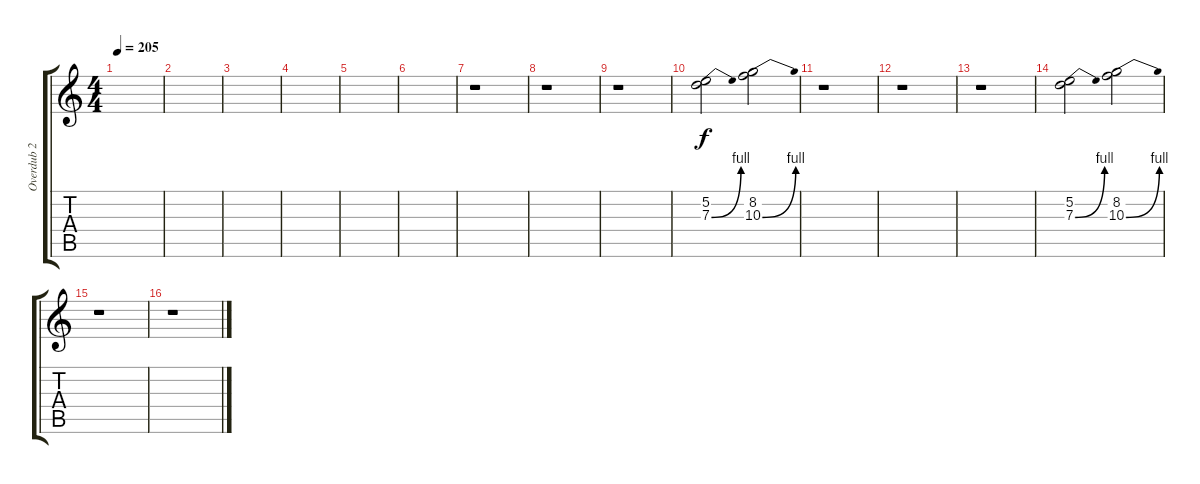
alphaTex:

\track ("Overdub 2" "Overdub 2") {instrument distortionguitar}
\staff {score tabs}
\tuning (E4 B3 G3 D3 A2 E2) {hide}
\ts (4 4)
\tempo 205
\clef g2
\ks c
|
|
|
|
|
|
r.1 |
r.1 |
r.1 |
(5.2 7.3{be (bend 0 0 60 4)}).2 (8.2 10.3{be (bend 0 0 60 4)}).2 |
r.1 |
r.1 |
r.1 |
(5.2 7.3{be (bend 0 0 60 4)}).2 (8.2 10.3{be (bend 0 0 60 4)}).2 |
r.1 |
r.1
